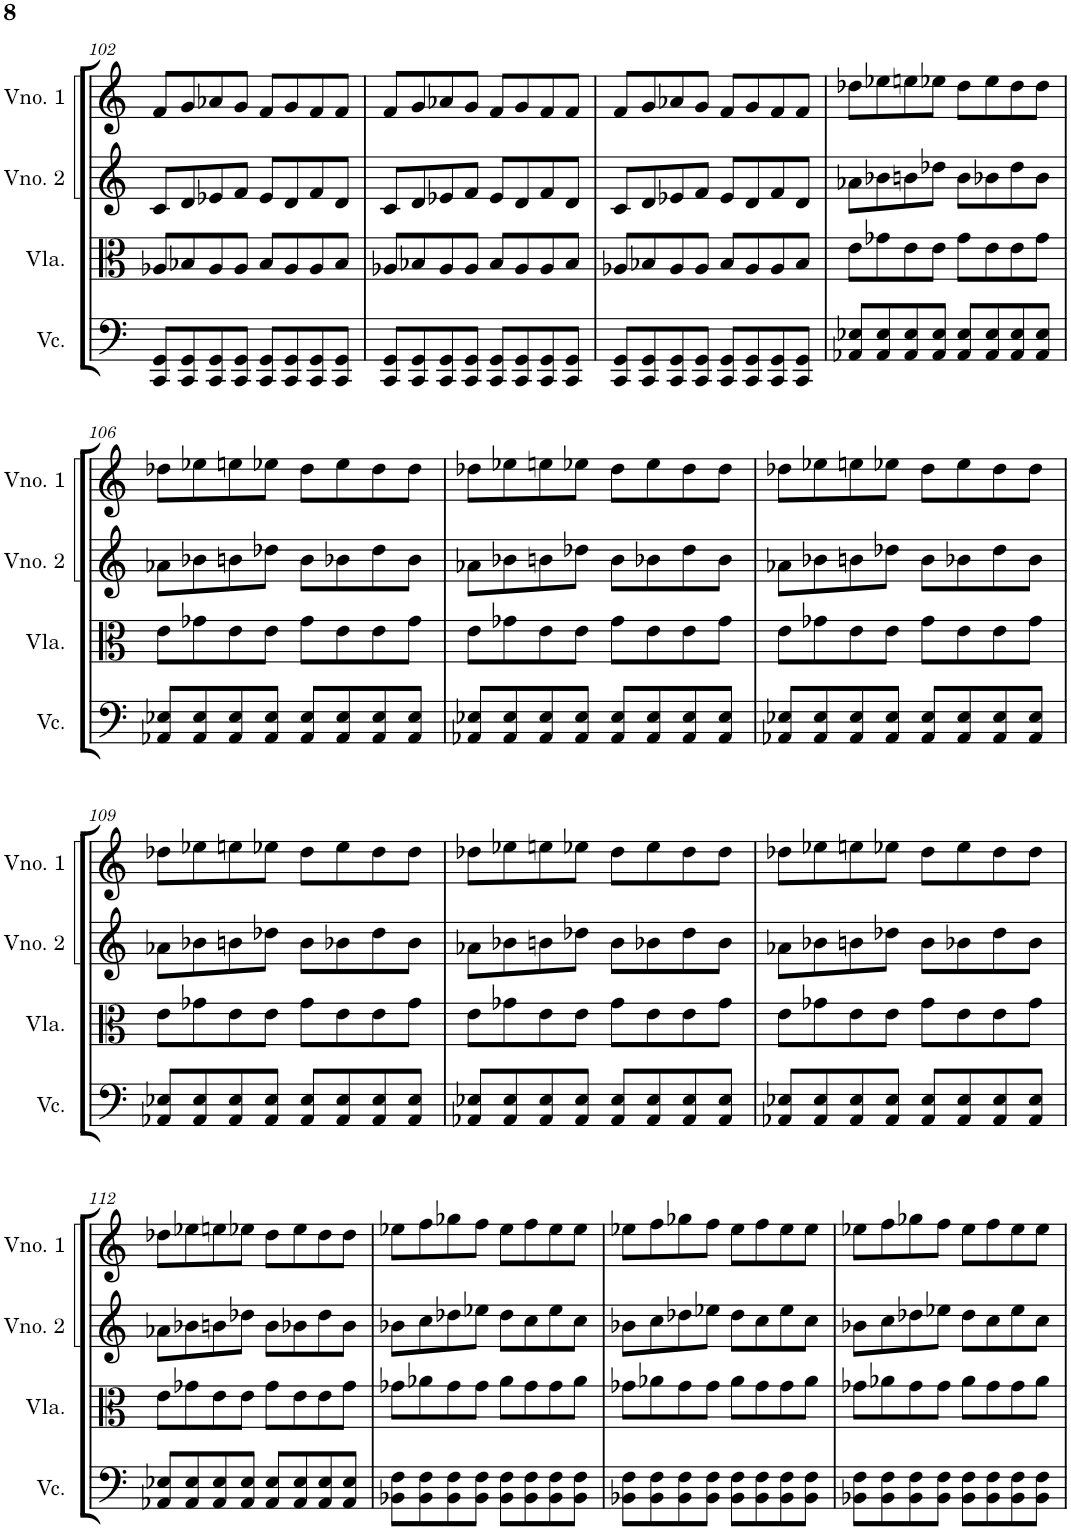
**kern	**kern	**kern	**kern
*part4	*part3	*part2	*part1
*staff4	*staff3	*staff2	*staff1
*I"Violoncelo	*I"Viola	*I"Violino 2	*I"Violino 1
*I'Vc.	*I'Vla.	*I'Vno. 2	*I'Vno. 1
!!LO:PB:g=z
*clefF4	*clefC3	*clefG2	*clefG2
*k[]	*k[]	*k[]	*k[]
*M4/4	*M4/4	*M4/4	*M4/4
=102	=102	=102	=102
8CC/ 8GG/L	8A-X/L	8c/L	8f/L
8CC/ 8GG/	8B-X/	8d/	8g/
8CC/ 8GG/	8A-/	8e-X/	8a-X/
8CC/ 8GG/J	8A-/J	8f/J	8g/J
8CC/ 8GG/L	8B-/L	8e-/L	8f/L
8CC/ 8GG/	8A-/	8d/	8g/
8CC/ 8GG/	8A-/	8f/	8f/
8CC/ 8GG/J	8B-/J	8d/J	8f/J
=103	=103	=103	=103
8CC/ 8GG/L	8A-X/L	8c/L	8f/L
8CC/ 8GG/	8B-X/	8d/	8g/
8CC/ 8GG/	8A-/	8e-X/	8a-X/
8CC/ 8GG/J	8A-/J	8f/J	8g/J
8CC/ 8GG/L	8B-/L	8e-/L	8f/L
8CC/ 8GG/	8A-/	8d/	8g/
8CC/ 8GG/	8A-/	8f/	8f/
8CC/ 8GG/J	8B-/J	8d/J	8f/J
=104	=104	=104	=104
8CC/ 8GG/L	8A-X/L	8c/L	8f/L
8CC/ 8GG/	8B-X/	8d/	8g/
8CC/ 8GG/	8A-/	8e-X/	8a-X/
8CC/ 8GG/J	8A-/J	8f/J	8g/J
8CC/ 8GG/L	8B-/L	8e-/L	8f/L
8CC/ 8GG/	8A-/	8d/	8g/
8CC/ 8GG/	8A-/	8f/	8f/
8CC/ 8GG/J	8B-/J	8d/J	8f/J
=105	=105	=105	=105
8AA-X/ 8E-X/L	8e\L	8a-X\L	8dd-X\L
8AA-/ 8E-/	8g-X\	8b-X\	8ee-X\
8AA-/ 8E-/	8e\	8bn\	8een\
8AA-/ 8E-/J	8e\J	8dd-X\J	8ee-X\J
8AA-/ 8E-/L	8g-\L	8b\L	8dd-\L
8AA-/ 8E-/	8e\	8b-X\	8ee-\
8AA-/ 8E-/	8e\	8dd-\	8dd-\
8AA-/ 8E-/J	8g-\J	8b-\J	8dd-\J
!!LO:LB:g=z
=106	=106	=106	=106
8AA-X/ 8E-X/L	8e\L	8a-X\L	8dd-X\L
8AA-/ 8E-/	8g-X\	8b-X\	8ee-X\
8AA-/ 8E-/	8e\	8bn\	8een\
8AA-/ 8E-/J	8e\J	8dd-X\J	8ee-X\J
8AA-/ 8E-/L	8g-\L	8b\L	8dd-\L
8AA-/ 8E-/	8e\	8b-X\	8ee-\
8AA-/ 8E-/	8e\	8dd-\	8dd-\
8AA-/ 8E-/J	8g-\J	8b-\J	8dd-\J
=107	=107	=107	=107
8AA-X/ 8E-X/L	8e\L	8a-X\L	8dd-X\L
8AA-/ 8E-/	8g-X\	8b-X\	8ee-X\
8AA-/ 8E-/	8e\	8bn\	8een\
8AA-/ 8E-/J	8e\J	8dd-X\J	8ee-X\J
8AA-/ 8E-/L	8g-\L	8b\L	8dd-\L
8AA-/ 8E-/	8e\	8b-X\	8ee-\
8AA-/ 8E-/	8e\	8dd-\	8dd-\
8AA-/ 8E-/J	8g-\J	8b-\J	8dd-\J
=108	=108	=108	=108
8AA-X/ 8E-X/L	8e\L	8a-X\L	8dd-X\L
8AA-/ 8E-/	8g-X\	8b-X\	8ee-X\
8AA-/ 8E-/	8e\	8bn\	8een\
8AA-/ 8E-/J	8e\J	8dd-X\J	8ee-X\J
8AA-/ 8E-/L	8g-\L	8b\L	8dd-\L
8AA-/ 8E-/	8e\	8b-X\	8ee-\
8AA-/ 8E-/	8e\	8dd-\	8dd-\
8AA-/ 8E-/J	8g-\J	8b-\J	8dd-\J
!!LO:LB:g=z
=109	=109	=109	=109
8AA-X/ 8E-X/L	8e\L	8a-X\L	8dd-X\L
8AA-/ 8E-/	8g-X\	8b-X\	8ee-X\
8AA-/ 8E-/	8e\	8bn\	8een\
8AA-/ 8E-/J	8e\J	8dd-X\J	8ee-X\J
8AA-/ 8E-/L	8g-\L	8b\L	8dd-\L
8AA-/ 8E-/	8e\	8b-X\	8ee-\
8AA-/ 8E-/	8e\	8dd-\	8dd-\
8AA-/ 8E-/J	8g-\J	8b-\J	8dd-\J
=110	=110	=110	=110
8AA-X/ 8E-X/L	8e\L	8a-X\L	8dd-X\L
8AA-/ 8E-/	8g-X\	8b-X\	8ee-X\
8AA-/ 8E-/	8e\	8bn\	8een\
8AA-/ 8E-/J	8e\J	8dd-X\J	8ee-X\J
8AA-/ 8E-/L	8g-\L	8b\L	8dd-\L
8AA-/ 8E-/	8e\	8b-X\	8ee-\
8AA-/ 8E-/	8e\	8dd-\	8dd-\
8AA-/ 8E-/J	8g-\J	8b-\J	8dd-\J
=111	=111	=111	=111
8AA-X/ 8E-X/L	8e\L	8a-X\L	8dd-X\L
8AA-/ 8E-/	8g-X\	8b-X\	8ee-X\
8AA-/ 8E-/	8e\	8bn\	8een\
8AA-/ 8E-/J	8e\J	8dd-X\J	8ee-X\J
8AA-/ 8E-/L	8g-\L	8b\L	8dd-\L
8AA-/ 8E-/	8e\	8b-X\	8ee-\
8AA-/ 8E-/	8e\	8dd-\	8dd-\
8AA-/ 8E-/J	8g-\J	8b-\J	8dd-\J
!!LO:LB:g=z
=112	=112	=112	=112
8AA-X/ 8E-X/L	8e\L	8a-X\L	8dd-X\L
8AA-/ 8E-/	8g-X\	8b-X\	8ee-X\
8AA-/ 8E-/	8e\	8bn\	8een\
8AA-/ 8E-/J	8e\J	8dd-X\J	8ee-X\J
8AA-/ 8E-/L	8g-\L	8b\L	8dd-\L
8AA-/ 8E-/	8e\	8b-X\	8ee-\
8AA-/ 8E-/	8e\	8dd-\	8dd-\
8AA-/ 8E-/J	8g-\J	8b-\J	8dd-\J
=113	=113	=113	=113
8BB-X\ 8F\L	8g-X\L	8b-X\L	8ee-X\L
8BB-\ 8F\	8a-X\	8cc\	8ff\
8BB-\ 8F\	8g-\	8dd-X\	8gg-X\
8BB-\ 8F\J	8g-\J	8ee-X\J	8ff\J
8BB-\ 8F\L	8a-\L	8dd-\L	8ee-\L
8BB-\ 8F\	8g-\	8cc\	8ff\
8BB-\ 8F\	8g-\	8ee-\	8ee-\
8BB-\ 8F\J	8a-\J	8cc\J	8ee-\J
=114	=114	=114	=114
8BB-X\ 8F\L	8g-X\L	8b-X\L	8ee-X\L
8BB-\ 8F\	8a-X\	8cc\	8ff\
8BB-\ 8F\	8g-\	8dd-X\	8gg-X\
8BB-\ 8F\J	8g-\J	8ee-X\J	8ff\J
8BB-\ 8F\L	8a-\L	8dd-\L	8ee-\L
8BB-\ 8F\	8g-\	8cc\	8ff\
8BB-\ 8F\	8g-\	8ee-\	8ee-\
8BB-\ 8F\J	8a-\J	8cc\J	8ee-\J
=115	=115	=115	=115
8BB-X\ 8F\L	8g-X\L	8b-X\L	8ee-X\L
8BB-\ 8F\	8a-X\	8cc\	8ff\
8BB-\ 8F\	8g-\	8dd-X\	8gg-X\
8BB-\ 8F\J	8g-\J	8ee-X\J	8ff\J
8BB-\ 8F\L	8a-\L	8dd-\L	8ee-\L
8BB-\ 8F\	8g-\	8cc\	8ff\
8BB-\ 8F\	8g-\	8ee-\	8ee-\
8BB-\ 8F\J	8a-\J	8cc\J	8ee-\J
=	=	=	=
*-	*-	*-	*-
